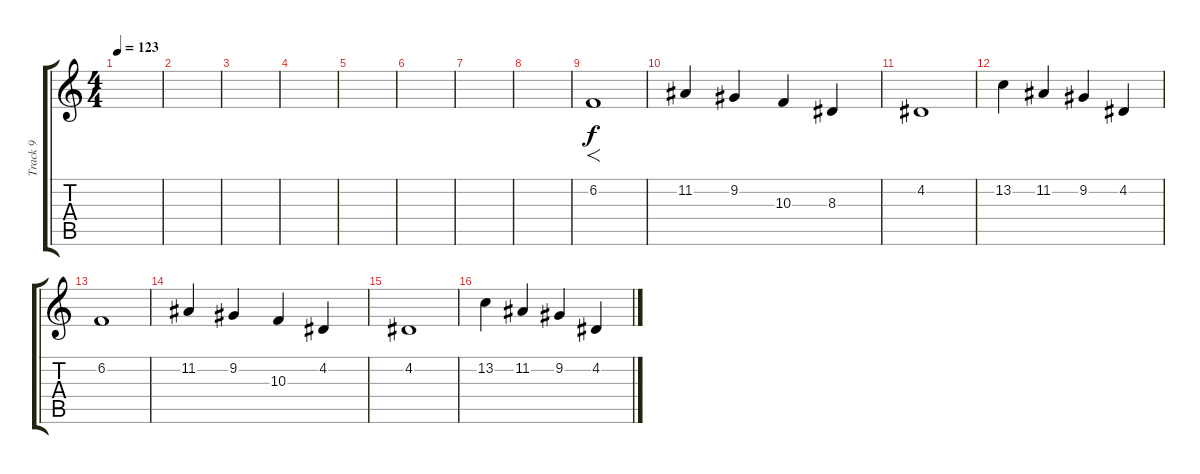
\track ("Track 9" "Track 9") {instrument pad2warm}
\staff {score tabs}
\tuning (E4 B3 G3 D3 A2 E2) {hide}
\ts (4 4)
\tempo 123
\clef g2
\ks c
|
|
|
|
|
|
|
|
6.2.1{f} |
11.2.4 9.2.4 10.3.4 8.3.4 |
4.2.1 |
13.2.4 11.2.4 9.2.4 4.2.4 |
6.2.1 |
11.2.4 9.2.4 10.3.4 4.2.4 |
4.2.1 |
13.2.4 11.2.4 9.2.4 4.2.4
